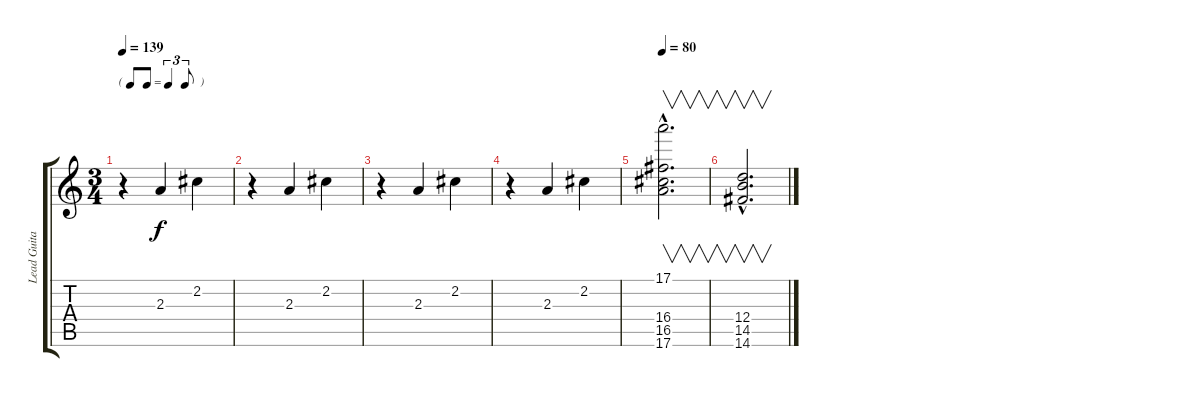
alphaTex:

\track ("Lead Guitar" "Lead Guita") {instrument electricguitarjazz}
\staff {score tabs}
\tuning (E4 B3 G3 D3 A2 E2) {hide}
\ts (3 4)
\tf triplet8th
\tempo 139
\clef g2
\ks c
r.4{dy f} 2.3.4 2.2.4 |
r.4 2.3.4 2.2.4 |
r.4 2.3.4 2.2.4 |
r.4 2.3.4 2.2.4 |
\tempo 80
(17.1{hac} 16.4{hac} 16.5{hac} 17.6{hac}).2{v d} |
(12.4{hac} 14.5{hac} 14.6{hac}).2{v d}
